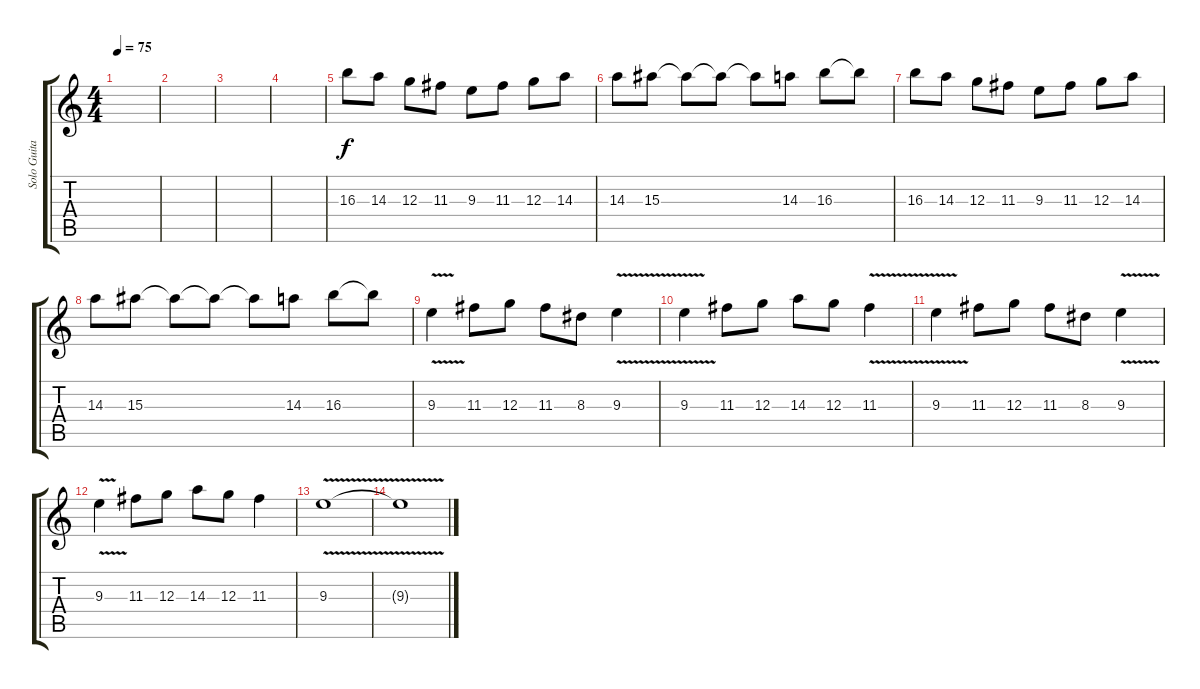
\track ("Solo Guitar" "Solo Guita") {instrument overdrivenguitar}
\staff {score tabs}
\tuning (E4 B3 G3 D3 A2 E2) {hide}
\ts (4 4)
\tempo 75
\clef g2
\ks c
|
|
|
|
16.3.8 14.3.8 12.3.8 11.3.8 9.3.8 11.3.8 12.3.8 14.3.8 |
14.3.8 15.3.8 15.3{t}.8 15.3{t}.8 15.3{t}.8 14.3.8 16.3.8 16.3{t}.8 |
16.3.8 14.3.8 12.3.8 11.3.8 9.3.8 11.3.8 12.3.8 14.3.8 |
14.3.8 15.3.8 15.3{t}.8 15.3{t}.8 15.3{t}.8 14.3.8 16.3.8 16.3{t}.8 |
9.3{v}.4 11.3.8 12.3.8 11.3.8 8.3.8 9.3{v}.4 |
9.3{v}.4 11.3.8 12.3.8 14.3.8 12.3.8 11.3{v}.4 |
9.3{v}.4 11.3.8 12.3.8 11.3.8 8.3.8 9.3{v}.4 |
9.3{v}.4 11.3.8 12.3.8 14.3.8 12.3.8 11.3.4 |
9.3{v}.1{volume 0} |
9.3{t}.1
